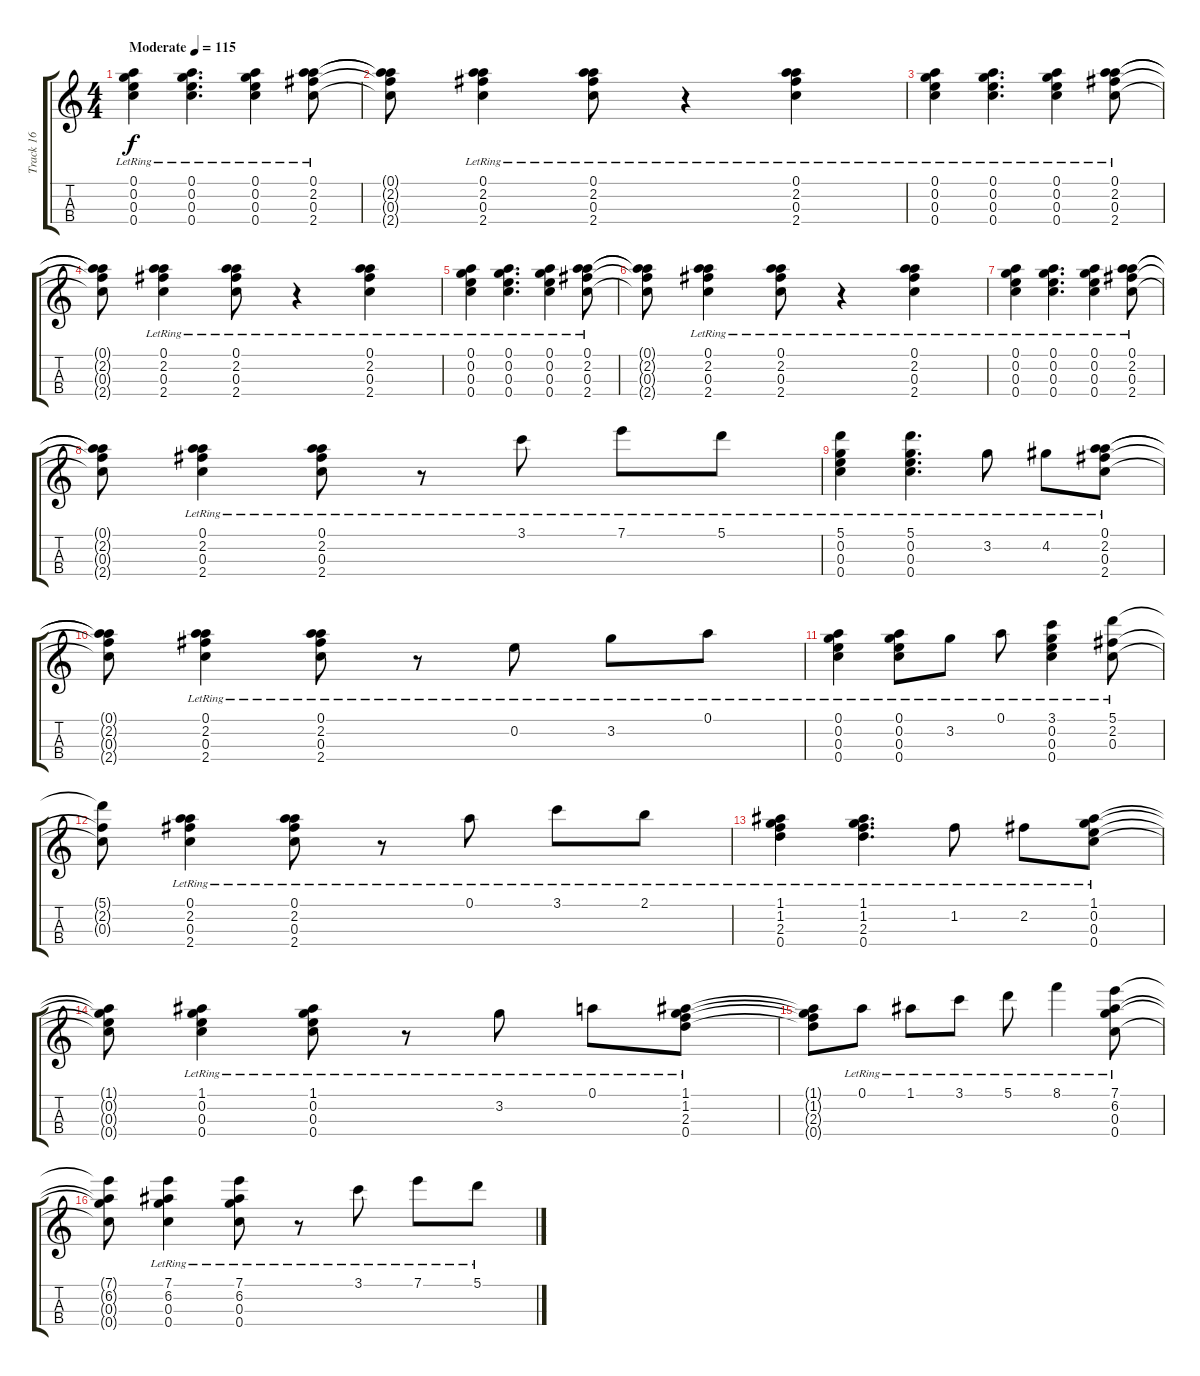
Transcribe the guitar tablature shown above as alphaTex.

\track ("Track 16" "Track 16") {instrument acousticguitarnylon}
\staff {score tabs}
\tuning (A4 E4 C4 G4) {hide}
\ts (4 4)
\tempo (115 "Moderate")
\clef g2
\ks c
(0.1{lr} 0.2{lr} 0.3{lr} 0.4{lr}).4{dy f instrument acousticguitarnylon} (0.1{lr} 0.2{lr} 0.3{lr} 0.4{lr}).4{d} (0.1{lr} 0.2{lr} 0.3{lr} 0.4{lr}).4 (0.1{lr} 2.2{lr} 0.3{lr} 2.4{lr}).8 |
(0.1{t} 2.2{t} 0.3{t} 2.4{t}).8 (0.1{lr} 2.2{lr} 0.3{lr} 2.4{lr}).4 (0.1{lr} 2.2{lr} 0.3{lr} 2.4{lr}).8 r.4 (0.1{lr} 2.2{lr} 0.3{lr} 2.4{lr}).4 |
(0.1{lr} 0.2{lr} 0.3{lr} 0.4{lr}).4 (0.1{lr} 0.2{lr} 0.3{lr} 0.4{lr}).4{d} (0.1{lr} 0.2{lr} 0.3{lr} 0.4{lr}).4 (0.1{lr} 2.2{lr} 0.3{lr} 2.4{lr}).8 |
(0.1{t} 2.2{t} 0.3{t} 2.4{t}).8 (0.1{lr} 2.2{lr} 0.3{lr} 2.4{lr}).4 (0.1{lr} 2.2{lr} 0.3{lr} 2.4{lr}).8 r.4 (0.1{lr} 2.2{lr} 0.3{lr} 2.4{lr}).4 |
(0.1{lr} 0.2{lr} 0.3{lr} 0.4{lr}).4 (0.1{lr} 0.2{lr} 0.3{lr} 0.4{lr}).4{d} (0.1{lr} 0.2{lr} 0.3{lr} 0.4{lr}).4 (0.1{lr} 2.2{lr} 0.3{lr} 2.4{lr}).8 |
(0.1{t} 2.2{t} 0.3{t} 2.4{t}).8 (0.1{lr} 2.2{lr} 0.3{lr} 2.4{lr}).4 (0.1{lr} 2.2{lr} 0.3{lr} 2.4{lr}).8 r.4 (0.1{lr} 2.2{lr} 0.3{lr} 2.4{lr}).4 |
(0.1{lr} 0.2{lr} 0.3{lr} 0.4{lr}).4 (0.1{lr} 0.2{lr} 0.3{lr} 0.4{lr}).4{d} (0.1{lr} 0.2{lr} 0.3{lr} 0.4{lr}).4 (0.1{lr} 2.2{lr} 0.3{lr} 2.4{lr}).8 |
(0.1{t} 2.2{t} 0.3{t} 2.4{t}).8 (0.1{lr} 2.2{lr} 0.3{lr} 2.4{lr}).4 (0.1{lr} 2.2{lr} 0.3{lr} 2.4{lr}).8 r.8 3.1{lr}.8 7.1{lr}.8 5.1{lr}.8 |
(5.1{lr} 0.2{lr} 0.3{lr} 0.4{lr}).4 (5.1{lr} 0.2{lr} 0.3{lr} 0.4{lr}).4{d} 3.2{lr}.8 4.2{lr}.8 (0.1{lr} 2.2{lr} 0.3{lr} 2.4{lr}).8 |
(0.1{t} 2.2{t} 0.3{t} 2.4{t}).8 (0.1{lr} 2.2{lr} 0.3{lr} 2.4{lr}).4 (0.1{lr} 2.2{lr} 0.3{lr} 2.4{lr}).8 r.8 0.2{lr}.8 3.2{lr}.8 0.1{lr}.8 |
(0.1{lr} 0.2{lr} 0.3{lr} 0.4{lr}).4 (0.1{lr} 0.2{lr} 0.3{lr} 0.4{lr}).8 3.2{lr}.8 0.1{lr}.8 (3.1{lr} 0.2{lr} 0.3{lr} 0.4{lr}).4 (5.1{lr} 2.2{lr} 0.3{lr}).8 |
(5.1{t} 2.2{t} 0.3{t}).8 (0.1{lr} 2.2{lr} 0.3{lr} 2.4{lr}).4 (0.1{lr} 2.2{lr} 0.3{lr} 2.4{lr}).8 r.8 0.1{lr}.8 3.1{lr}.8 2.1{lr}.8 |
(1.1{lr} 1.2{lr} 2.3{lr} 0.4{lr}).4 (1.1{lr} 1.2{lr} 2.3{lr} 0.4{lr}).4{d} 1.2{lr}.8 2.2{lr}.8 (1.1{lr} 0.2{lr} 0.3{lr} 0.4{lr}).8 |
(1.1{t} 0.2{t} 0.3{t} 0.4{t}).8 (1.1{lr} 0.2{lr} 0.3{lr} 0.4{lr}).4 (1.1{lr} 0.2{lr} 0.3{lr} 0.4{lr}).8 r.8 3.2{lr}.8 0.1{lr}.8 (1.1{lr} 1.2{lr} 2.3{lr} 0.4{lr}).8 |
(1.1{t} 1.2{t} 2.3{t} 0.4{t}).8 0.1{lr}.8 1.1{lr}.8 3.1{lr}.8 5.1{lr}.8 8.1{lr}.4 (7.1{lr} 6.2{lr} 0.3{lr} 0.4{lr}).8 |
(7.1{t} 6.2{t} 0.3{t} 0.4{t}).8 (7.1{lr} 6.2{lr} 0.3{lr} 0.4{lr}).4 (7.1{lr} 6.2{lr} 0.3{lr} 0.4{lr}).8 r.8 3.1{lr}.8 7.1{lr}.8 5.1{lr}.8
